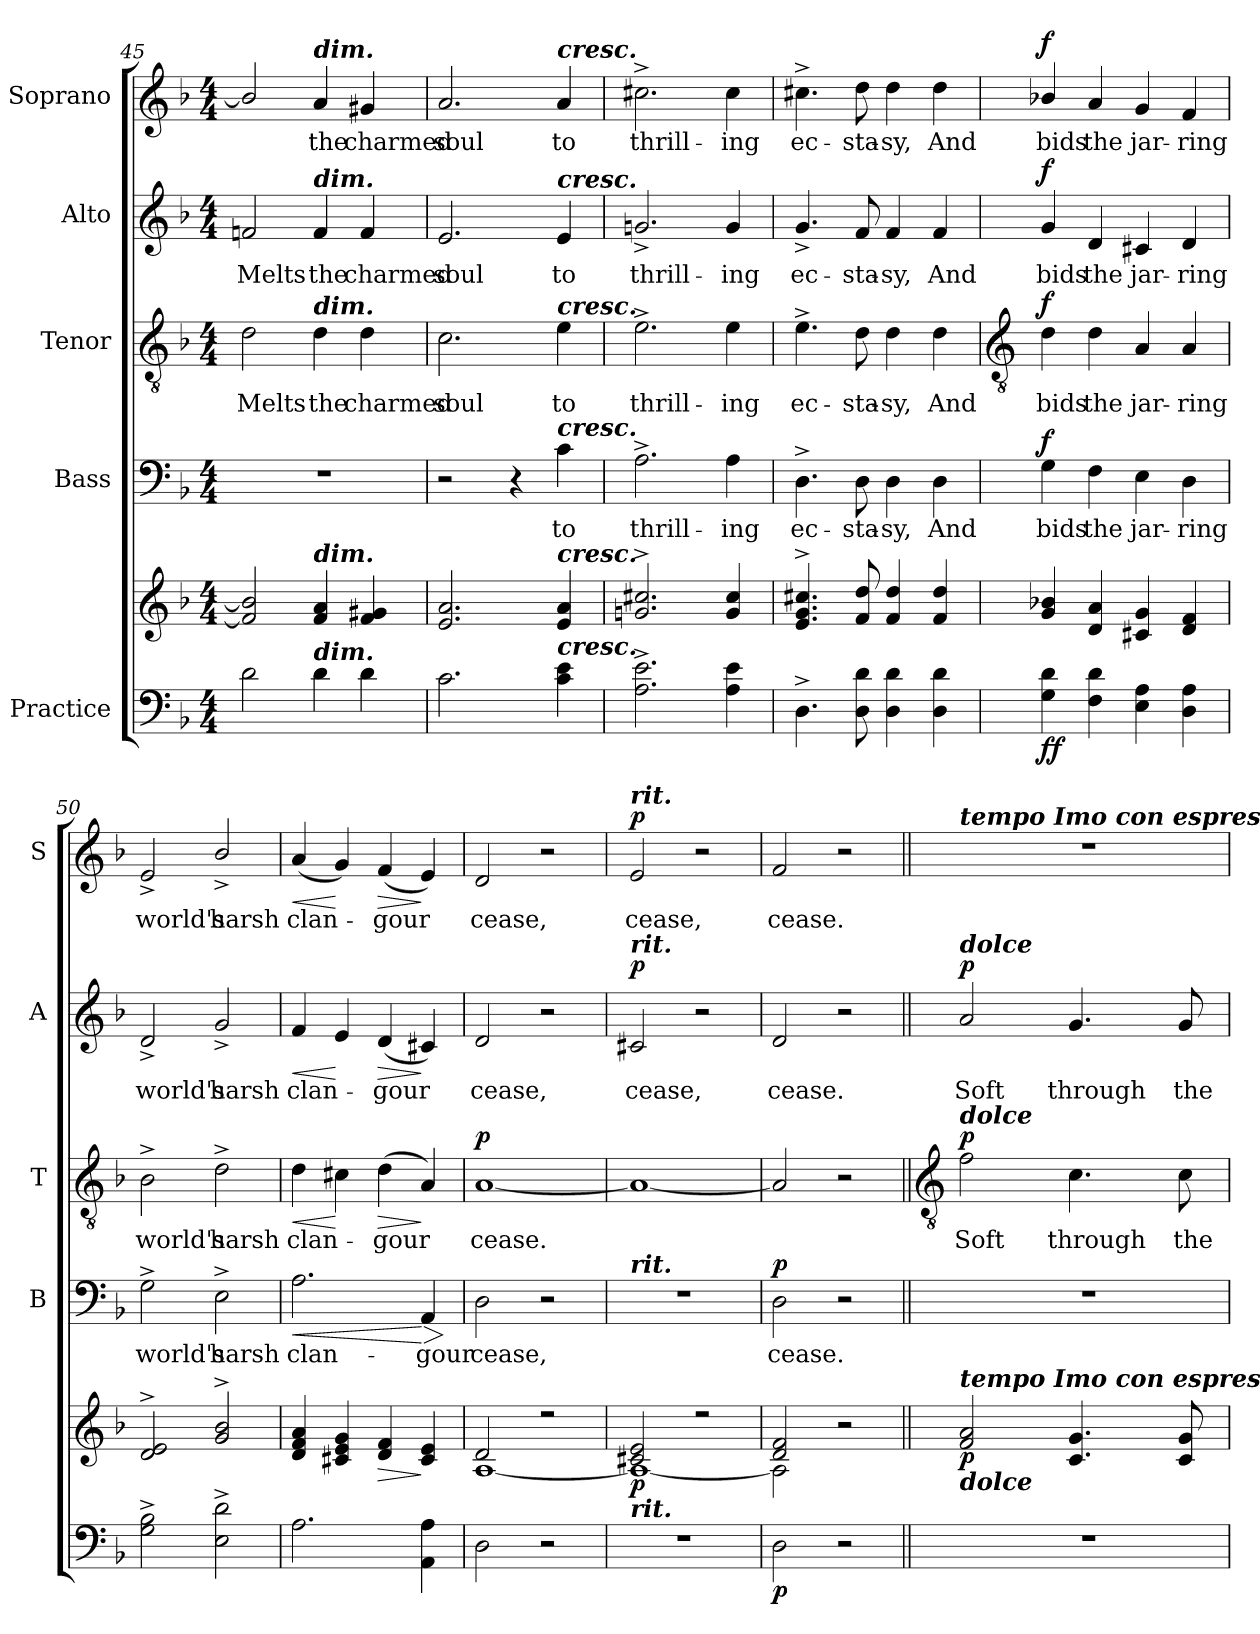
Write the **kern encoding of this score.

**kern	**kern	**dynam	**kern	**text	**dynam	**kern	**text	**dynam	**kern	**text	**dynam	**kern	**text	**dynam
*part5	*part5	*part5	*part4	*part4	*part4	*part3	*part3	*part3	*part2	*part2	*part2	*part1	*part1	*part1
*staff6	*staff5	*staff5/6	*staff4	*staff4	*staff4	*staff3	*staff3	*staff3	*staff2	*staff2	*staff2	*staff1	*staff1	*staff1
*I"Practice	*	*	*I"Bass	*	*	*I"Tenor	*	*	*I"Alto	*	*	*I"Soprano	*	*
*	*	*	*I'B	*	*	*I'T	*	*	*I'A	*	*	*I'S	*	*
*clefF4	*clefG2	*	*clefF4	*	*	*clefGv2	*	*	*clefG2	*	*	*clefG2	*	*
*k[b-]	*k[b-]	*	*k[b-]	*	*	*k[b-]	*	*	*k[b-]	*	*	*k[b-]	*	*
*F:	*F:	*	*F:	*	*	*F:	*	*	*F:	*	*	*F:	*	*
*M4/4	*M4/4	*	*M4/4	*	*	*M4/4	*	*	*M4/4	*	*	*M4/4	*	*
=45	=45	=45	=45	=45	=45	=45	=45	=45	=45	=45	=45	=45	=45	=45
*	*^	*	*	*	*	*	*	*	*	*	*	*	*	*
!	!	!	!	!	!	!	!	!LO:LY:b	!	!	!LO:LY:b	!	!	!	!
2d	2fn/] 2b/]	1ryy	.	1r	.	.	2d	Melts	.	2fn/	Melts	.	2b/]	.	.
!	!	!	!	!	!	!	!	!	!	!	!	!	!LO:TX:a:Bi:t=dim.	!	!
!	!	!	!	!	!	!	!	!	!	!LO:TX:a:Bi:t=dim.	!	!	!	!	!
!	!	!	!	!	!	!	!LO:TX:a:Bi:t=dim.	!	!	!	!	!	!	!	!
!	!LO:TX:a:Bi:t=dim.	!	!	!	!	!	!	!	!	!	!	!	!	!	!
!LO:TX:a:Bi:t=dim.	!	!	!	!	!	!	!	!	!	!	!	!	!	!	!
!	!	!	!	!	!	!	!	!LO:LY:b	!	!	!LO:LY:b	!	!	!LO:LY:b	!
4d	4f/ 4a/	.	.	.	.	.	4d	the	.	4f	the	.	4a	the	.
!	!	!	!	!	!	!	!	!LO:LY:b	!	!	!LO:LY:b	!	!	!LO:LY:b	!
4d	4f/ 4g#X/	.	.	.	.	.	4d	charmed	.	4f	charmed	.	4g#X	charmed	.
=46	=46	=46	=46	=46	=46	=46	=46	=46	=46	=46	=46	=46	=46	=46	=46
!	!	!	!	!	!	!	!	!LO:LY:b	!	!	!LO:LY:b	!	!	!LO:LY:b	!
2.c	2.e/ 2.a/	1ryy	.	2r	.	.	2.c	soul	.	2.e	soul	.	2.a	soul	.
.	.	.	.	4r	.	.	.	.	.	.	.	.	.	.	.
!	!	!	!	!	!	!	!	!	!	!	!	!	!LO:TX:a:Bi:t=cresc.	!	!
!	!	!	!	!	!	!	!	!	!	!LO:TX:a:Bi:t=cresc.	!	!	!	!	!
!	!	!	!	!	!	!	!LO:TX:a:Bi:t=cresc.	!	!	!	!	!	!	!	!
!	!	!	!	!LO:TX:a:Bi:t=cresc.	!	!	!	!	!	!	!	!	!	!	!
!	!LO:TX:a:Bi:t=cresc.	!	!	!	!	!	!	!	!	!	!	!	!	!	!
!LO:TX:a:Bi:t=cresc.	!	!	!	!	!	!	!	!	!	!	!	!	!	!	!
!	!	!	!	!	!LO:LY:b	!	!	!LO:LY:b	!	!	!LO:LY:b	!	!	!LO:LY:b	!
4c 4e	4e/ 4a/	.	.	4c	to	.	4e	to	.	4e	to	.	4a	to	.
=47	=47	=47	=47	=47	=47	=47	=47	=47	=47	=47	=47	=47	=47	=47	=47
!	!	!	!	!	!LO:LY:b	!	!	!LO:LY:b	!	!	!LO:LY:b	!	!	!LO:LY:b	!
2.A^ 2.e^	2.gn/^ 2.cc#X/^	1ryy	.	2.A^	thrill-	.	2.e^	thrill-	.	2.gn^	thrill-	.	2.cc#X^	thrill-	.
!	!	!	!	!	!LO:LY:b	!	!	!LO:LY:b	!	!	!LO:LY:b	!	!	!LO:LY:b	!
4A 4e	4g/ 4cc#/	.	.	4A	-ing	.	4e	-ing	.	4g	-ing	.	4cc#	-ing	.
=48	=48	=48	=48	=48	=48	=48	=48	=48	=48	=48	=48	=48	=48	=48	=48
!	!	!	!	!	!LO:LY:b	!	!	!LO:LY:b	!	!	!LO:LY:b	!	!	!LO:LY:b	!
4.D^	4.e/^ 4.g/^ 4.cc#X/^	1ryy	.	4.D^	ec-	.	4.e^	ec-	.	4.g^	ec-	.	4.cc#X^	ec-	.
!	!	!	!	!	!LO:LY:b	!	!	!LO:LY:b	!	!	!LO:LY:b	!	!	!LO:LY:b	!
8D 8d	8f/ 8dd/	.	.	8D	-sta-	.	8d	-sta-	.	8f	-sta-	.	8dd	-sta-	.
!	!	!	!	!	!LO:LY:b	!	!	!LO:LY:b	!	!	!LO:LY:b	!	!	!LO:LY:b	!
4D 4d	4f/ 4dd/	.	.	4D	-sy,	.	4d	-sy,	.	4f	-sy,	.	4dd	-sy,	.
!	!	!	!	!	!LO:LY:b	!	!	!LO:LY:b	!	!	!LO:LY:b	!	!	!LO:LY:b	!
4D 4d	4f/ 4dd/	.	.	4D	And	.	4d	And	.	4f	And	.	4dd	And	.
!!LO:LB:g=z
=49	=49	=49	=49	=49	=49	=49	=49	=49	=49	=49	=49	=49	=49	=49	=49
*	*	*	*	*	*	*	*clefGv2	*	*	*	*	*	*	*	*
!	!	!	!LO:DY:b=2	!	!LO:LY:b	!	!	!LO:LY:b	!	!	!LO:LY:b	!	!	!LO:LY:b	!
!	!	!	!LO:DY:n=1:b	!	!	!LO:DY:b	!	!	!LO:DY:b	!	!	!LO:DY:b	!	!	!LO:DY:b
4G 4d	4g/ 4b-X/	1ryy	f f	4G	bids	f	4d\	bids	f	4g/	bids	f	4b-X/	bids	f
!	!	!	!	!	!LO:LY:b	!	!	!LO:LY:b	!	!	!LO:LY:b	!	!	!LO:LY:b	!
4F 4d	4d/ 4a/	.	.	4F	the	.	4d	the	.	4d	the	.	4a	the	.
!	!	!	!	!	!LO:LY:b	!	!	!LO:LY:b	!	!	!LO:LY:b	!	!	!LO:LY:b	!
4E 4A	4c#X/ 4g/	.	.	4E	jar-	.	4A/	jar-	.	4c#X	jar-	.	4g	jar-	.
!	!	!	!	!	!LO:LY:b	!	!	!LO:LY:b	!	!	!LO:LY:b	!	!	!LO:LY:b	!
4D 4A	4d/ 4f/	.	.	4D	-ring	.	4A	-ring	.	4d	-ring	.	4f	-ring	.
=50	=50	=50	=50	=50	=50	=50	=50	=50	=50	=50	=50	=50	=50	=50	=50
!	!	!	!	!	!LO:LY:b	!	!	!LO:LY:b	!	!	!LO:LY:b	!	!	!LO:LY:b	!
2G^ 2B-^	2d/^ 2e/^	1ryy	.	2G^	world's	.	2B-^	world's	.	2d^	world's	.	2e^	world's	.
!	!	!	!	!	!LO:LY:b	!	!	!LO:LY:b	!	!	!LO:LY:b	!	!	!LO:LY:b	!
2E^ 2d^	2g/^ 2b-/^	.	.	2E^	harsh	.	2d^\	harsh	.	2g^/	harsh	.	2b-^/	harsh	.
=51	=51	=51	=51	=51	=51	=51	=51	=51	=51	=51	=51	=51	=51	=51	=51
!	!	!	!LO:HP:b	!	!LO:LY:b	!LO:HP:b	!	!LO:LY:b	!LO:HP:b	!	!LO:LY:b	!LO:HP:b	!	!LO:LY:b	!LO:HP:b
2.A	4d/ 4f/ 4a/	1ryy	<	2.A	clan-	<	4d	clan-	<	4f	clan-	<	(<4a	clan-	<
.	4c#X/ 4e/ 4g/	.	[	.	.	.	4c#X	.	[	4e	.	[	4g)	.	[
!	!	!	!LO:HP:b	!	!	!	!	!LO:LY:b	!LO:HP:b	!	!LO:LY:b	!LO:HP:b	!	!LO:LY:b	!LO:HP:b
.	4d/ 4f/	.	>	.	.	.	(<4d	gour	>	(<4d	gour	>	(<4f	gour	>
!	!	!	!	!	!LO:LY:b	!LO:HP:n=1:b	!	!	!	!	!	!	!	!	!
4AA 4A	4c#/ 4e/	.	]	4AA	-gour	[ >	4A)	.	]	4c#X)	.	]	4e)	.	]
*	*v	*v	*	*	*	*	*	*	*	*	*	*	*	*	*
.	.	.	.	.	]	.	.	.	.	.	.	.	.	.
=52	=52	=52	=52	=52	=52	=52	=52	=52	=52	=52	=52	=52	=52	=52
*	*^	*	*	*	*	*	*	*	*	*	*	*	*	*
!	!	!	!	!	!LO:LY:b	!	!	!LO:LY:b	!LO:DY:b	!	!LO:LY:b	!	!	!LO:LY:b	!
2D	2d/	[1A\	.	2D	cease,	.	[1A	cease.	p	2d	cease,	.	2d	cease,	.
2r	2r	.	.	2r	.	.	.	.	.	2r	.	.	2r	.	.
=53	=53	=53	=53	=53	=53	=53	=53	=53	=53	=53	=53	=53	=53	=53	=53
!	!	!	!	!	!	!	!	!	!	!	!	!	!LO:TX:a:Bi:t=rit.	!	!
!	!	!	!	!	!	!	!	!	!	!LO:TX:a:Bi:t=rit.	!	!	!	!	!
!	!	!	!	!LO:TX:a:Bi:t=rit.	!	!	!	!	!	!	!	!	!	!	!
!LO:TX:a:Bi:t=rit.	!	!	!	!	!	!	!	!	!	!	!	!	!	!	!
!	!	!	!LO:DY:b	!	!	!	!	!	!	!	!LO:LY:b	!LO:DY:b	!	!LO:LY:b	!LO:DY:b
1r	2c#X/ 2e/	1A\_	p	1r	.	.	1A_	.	.	2c#X	cease,	p	2e	cease,	p
.	2r	.	.	.	.	.	.	.	.	2r	.	.	2r	.	.
=54	=54	=54	=54	=54	=54	=54	=54	=54	=54	=54	=54	=54	=54	=54	=54
!	!	!	!LO:DY:b=2	!	!LO:LY:b	!LO:DY:b	!	!	!	!	!LO:LY:b	!	!	!LO:LY:b	!
2D	2d/ 2f/	2A\]	p	2D	cease.	p	2A]	.	.	2d	cease.	.	2f	cease.	.
2r	2r	2ryy	.	2r	.	.	2r	.	.	2r	.	.	2r	.	.
!!LO:LB:g=z
=55||	=55||	=55||	=55||	=55||	=55||	=55||	=55||	=55||	=55||	=55||	=55||	=55||	=55||	=55||	=55||
*	*	*	*	*	*	*	*clefGv2	*	*	*	*	*	*	*	*
!	!	!	!	!	!	!	!	!	!	!	!	!	!LO:TX:a:Bi:t=tempo Imo con espressione	!	!
!	!	!	!	!	!	!	!	!	!	!LO:TX:a:Bi:t=dolce	!	!	!	!	!
!	!	!	!	!	!	!	!LO:TX:a:Bi:t=dolce	!	!	!	!	!	!	!	!
!	!LO:TX:b:Bi:t=dolce	!	!	!	!	!	!	!	!	!	!	!	!	!	!
!	!LO:TX:a:Bi:t=tempo Imo con espressione	!	!	!	!	!	!	!	!	!	!	!	!	!	!
!	!	!	!LO:DY:b	!	!	!	!	!LO:LY:b	!LO:DY:b	!	!LO:LY:b	!LO:DY:b	!	!	!
1r	2f/ 2a/	1ryy	p	1r	.	.	2f	Soft	p	2a	Soft	p	1r	.	.
!	!	!	!	!	!	!	!	!LO:LY:b	!	!	!LO:LY:b	!	!	!	!
.	4.c/ 4.g/	.	.	.	.	.	4.c	through	.	4.g	through	.	.	.	.
!	!	!	!	!	!	!	!	!LO:LY:b	!	!	!LO:LY:b	!	!	!	!
.	8c/ 8g/	.	.	.	.	.	8c	the	.	8g	the	.	.	.	.
*	*v	*v	*	*	*	*	*	*	*	*	*	*	*	*	*
=	=	=	=	=	=	=	=	=	=	=	=	=	=	=
*-	*-	*-	*-	*-	*-	*-	*-	*-	*-	*-	*-	*-	*-	*-
